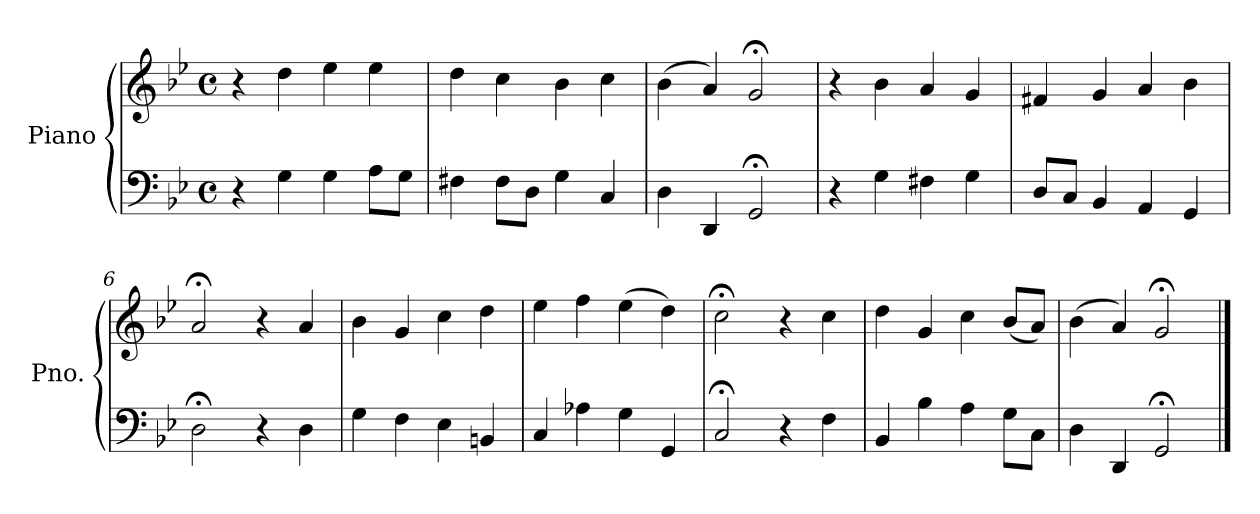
**kern	**kern
*part1	*part1
*staff2	*staff1
*I"Piano	*
*I'Pno.	*
*clefF4	*clefG2
*k[b-e-]	*k[b-e-]
*M4/4	*M4/4
*met(c)	*met(c)
=1	=1
4r	4r
4G\	4dd\
4G\	4ee-\
8A\L	4ee-\
8G\J	.
=2	=2
4F#X\	4dd\
8F#\L	4cc\
8D\J	.
4G\	4b-\
4C/	4cc\
=3	=3
4D\	(4b-\
4DD/	4a/)
2GG;</	2g;</
=4	=4
4r	4r
4G\	4b-\
4F#X\	4a/
4G\	4g/
=5	=5
8D/L	4f#X/
8C/J	.
4BB-/	4g/
4AA/	4a/
4GG/	4b-\
=6	=6
2D;<\	2a;</
4r	4r
4D\	4a/
=7	=7
4G\	4b-\
4F\	4g/
4E-\	4cc\
4BBn/	4dd\
!!LO:LB:g=z
=8	=8
4C/	4ee-\
4A-X\	4ff\
4G\	(4ee-\
4GG/	4dd\)
=9	=9
2C;</	2cc;<\
4r	4r
4F\	4cc\
=10	=10
4BB-/	4dd\
4B-\	4g/
4A\	4cc\
8G\L	(8b-/L
8C\J	8a/J)
=11	=11
4D\	(4b-\
4DD/	4a/)
2GG;</	2g;</
==	==
*-	*-
